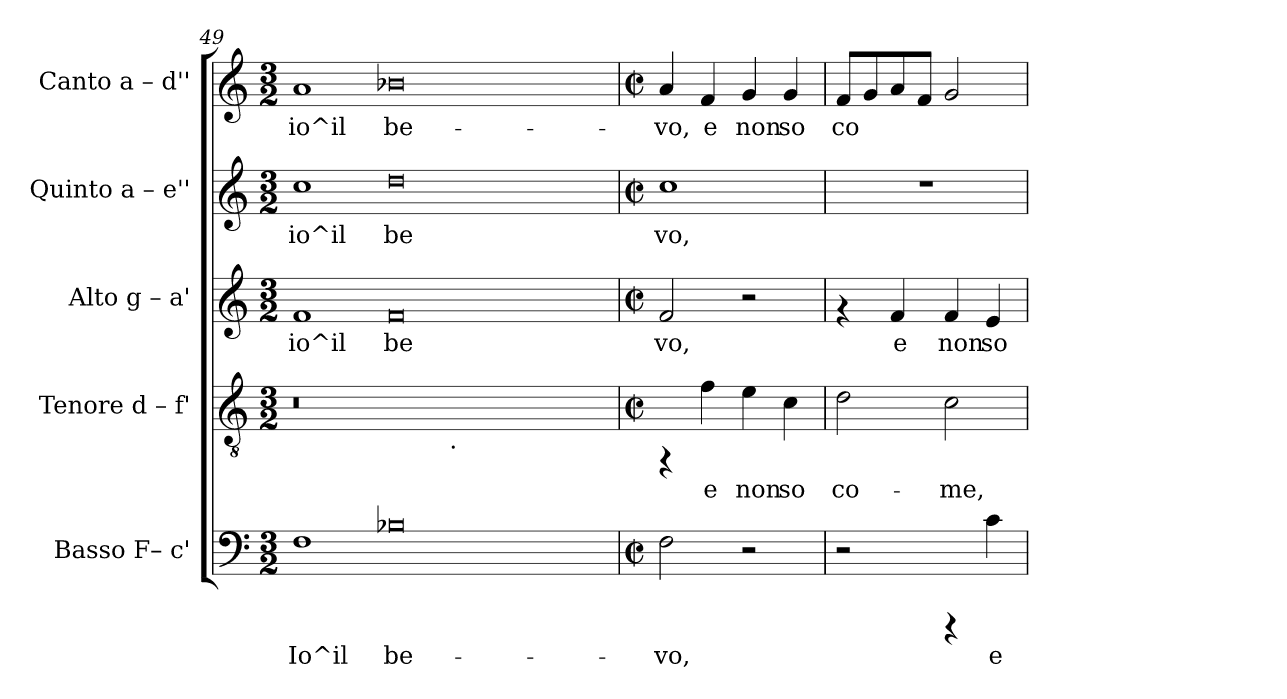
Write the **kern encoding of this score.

**kern	**text	**kern	**text	**kern	**text	**kern	**text	**kern	**text
*part5	*part5	*part4	*part4	*part3	*part3	*part2	*part2	*part1	*part1
*staff5	*staff5	*staff4	*staff4	*staff3	*staff3	*staff2	*staff2	*staff1	*staff1
*I"Basso  F– c'	*	*I"Tenore  d – f'	*	*I"Alto  g – a'	*	*I"Quinto  a – e''	*	*I"Canto  a – d''	*
*clefF4	*	*clefGv2	*	*clefG2	*	*clefG2	*	*clefG2	*
*k[]	*	*k[]	*	*k[]	*	*k[]	*	*k[]	*
*C:	*	*C:	*	*C:	*	*C:	*	*C:	*
*M3/2	*	*M3/2	*	*M3/2	*	*M3/2	*	*M3/2	*
=49	=49	=49	=49	=49	=49	=49	=49	=49	=49
!	!LO:LY:b:cj	!	!	!	!LO:LY:b:rj	!	!LO:LY:b:rj	!	!LO:LY:b:rj
*	*	*^	*	*	*	*	*	*	*
1F	Io^il	0.r	1ryy	.	1f	io^il	1cc	io^il	1a	io^il
!	!LO:LY:b:cj	!	!	!	!	!LO:LY:b:rj	!	!LO:LY:b:rj	!	!LO:LY:b:rj
0B-X	be-	.	4...ryy	.	0f	be	0dd	be	0b-X	be-
!	!	!	!LO:TX:b:t=.	!	!	!	!	!	!	!
.	.	.	1ryy	.	.	.	.	.	.	.
.	.	.	2ryy	.	.	.	.	.	.	.
.	.	.	32ryy	.	.	.	.	.	.	.
*	*	*v	*v	*	*	*	*	*	*	*
=50	=50	=50	=50	=50	=50	=50	=50	=50	=50
*M2/2	*	*M2/2	*	*M2/2	*	*M2/2	*	*M2/2	*
*met(c|)	*	*met(c|)	*	*met(c|)	*	*met(c|)	*	*met(c|)	*
*	*	*^	*	*	*	*	*	*	*
!	!LO:LY:b:cj	!	!	!	!	!LO:LY:b:rj	!	!LO:LY:b:rj	!	!LO:LY:b:rj
*	*	*v	*v	*	*	*	*	*	*	*
2F\	-vo,	4rFF	.	2f/	vo,	1cc	vo,	4a/	-vo,
!	!	!	!LO:LY:b:rj	!	!	!	!	!	!LO:LY:b:rj
.	.	4f\	e	.	.	.	.	4f/	e
!	!	!	!LO:LY:b:rj	!	!	!	!	!	!LO:LY:b:rj
2r	.	4e\	non	2r	.	.	.	4g/	non
!	!	!	!LO:LY:b:rj	!	!	!	!	!	!LO:LY:b:rj
.	.	4c\	so	.	.	.	.	4g/	so
=51	=51	=51	=51	=51	=51	=51	=51	=51	=51
!	!	!	!LO:LY:b:rj	!	!	!	!	!	!LO:LY:b:rj
2r	.	2d\	co-	4rf	.	1r	.	8f/L	co-
!	!	!	!	!	!	!	!	!	!LO:LY:b:rj
.	.	.	.	.	.	.	.	8g/	--
!	!	!	!	!	!LO:LY:b:rj	!	!	!	!LO:LY:b:rj
.	.	.	.	4f/	e	.	.	8a/	--
!	!	!	!	!	!	!	!	!	!LO:LY:b:rj
.	.	.	.	.	.	.	.	8f/J	--
!	!	!	!LO:LY:b:rj	!	!LO:LY:b:rj	!	!	!	!LO:LY:b:rj
4rCCC	.	2c\	-me,	4f/	non	.	.	2g/	--
!	!LO:LY:b:cj	!	!	!	!LO:LY:b:rj	!	!	!	!
4c\	e	.	.	4e/	so	.	.	.	.
=	=	=	=	=	=	=	=	=	=
*-	*-	*-	*-	*-	*-	*-	*-	*-	*-
